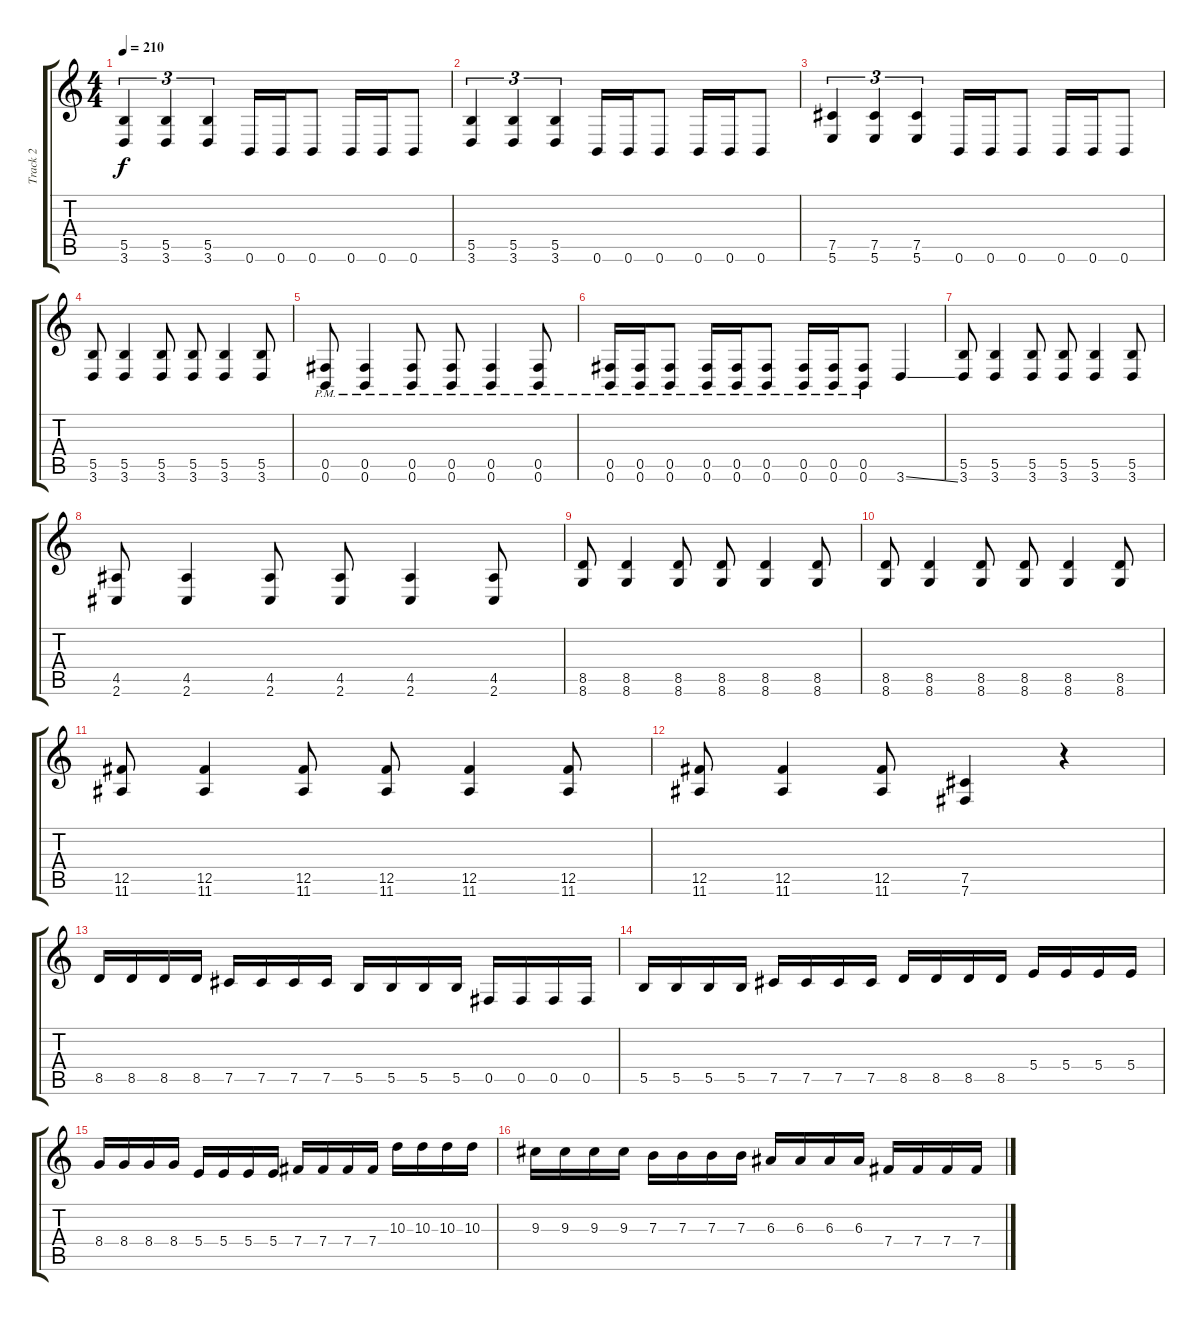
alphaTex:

\track ("Track 2" "Track 2") {instrument distortionguitar}
\staff {score tabs}
\tuning (Db4 Ab3 E3 B2 Gb2 B1) {hide}
\ts (4 4)
\tempo 210
\clef g2
\ks c
(5.5 3.6).4{tu (3 2) dy f} (5.5 3.6).4{tu (3 2)} (5.5 3.6).4{tu (3 2)} 0.6.16 0.6.16 0.6.8 0.6.16 0.6.16 0.6.8 |
(5.5 3.6).4{tu (3 2)} (5.5 3.6).4{tu (3 2)} (5.5 3.6).4{tu (3 2)} 0.6.16 0.6.16 0.6.8 0.6.16 0.6.16 0.6.8 |
(7.5 5.6).4{tu (3 2)} (7.5 5.6).4{tu (3 2)} (7.5 5.6).4{tu (3 2)} 0.6.16 0.6.16 0.6.8 0.6.16 0.6.16 0.6.8 |
(5.5 3.6).8 (5.5 3.6).4 (5.5 3.6).8 (5.5 3.6).8 (5.5 3.6).4 (5.5 3.6).8 |
(0.5{pm} 0.6{pm}).8 (0.5{pm} 0.6{pm}).4 (0.5{pm} 0.6{pm}).8 (0.5{pm} 0.6{pm}).8 (0.5{pm} 0.6{pm}).4 (0.5{pm} 0.6{pm}).8 |
(0.5{pm} 0.6{pm}).16 (0.5{pm} 0.6{pm}).16 (0.5{pm} 0.6{pm}).8 (0.5{pm} 0.6{pm}).16 (0.5{pm} 0.6{pm}).16 (0.5{pm} 0.6{pm}).8 (0.5{pm} 0.6{pm}).16 (0.5{pm} 0.6{pm}).16 (0.5{pm} 0.6{pm}).8 3.6{ss}.4 |
(5.5 3.6).8 (5.5 3.6).4 (5.5 3.6).8 (5.5 3.6).8 (5.5 3.6).4 (5.5 3.6).8 |
(4.5 2.6).8 (4.5 2.6).4 (4.5 2.6).8 (4.5 2.6).8 (4.5 2.6).4 (4.5 2.6).8 |
(8.5 8.6).8 (8.5 8.6).4 (8.5 8.6).8 (8.5 8.6).8 (8.5 8.6).4 (8.5 8.6).8 |
(8.5 8.6).8 (8.5 8.6).4 (8.5 8.6).8 (8.5 8.6).8 (8.5 8.6).4 (8.5 8.6).8 |
(12.5 11.6).8 (12.5 11.6).4 (12.5 11.6).8 (12.5 11.6).8 (12.5 11.6).4 (12.5 11.6).8 |
(12.5 11.6).8 (12.5 11.6).4 (12.5 11.6).8 (7.5 7.6).4 r.4 |
8.5.16 8.5.16 8.5.16 8.5.16 7.5.16 7.5.16 7.5.16 7.5.16 5.5.16 5.5.16 5.5.16 5.5.16 0.5.16 0.5.16 0.5.16 0.5.16 |
5.5.16 5.5.16 5.5.16 5.5.16 7.5.16 7.5.16 7.5.16 7.5.16 8.5.16 8.5.16 8.5.16 8.5.16 5.4.16 5.4.16 5.4.16 5.4.16 |
8.4.16 8.4.16 8.4.16 8.4.16 5.4.16 5.4.16 5.4.16 5.4.16 7.4.16 7.4.16 7.4.16 7.4.16 10.3.16 10.3.16 10.3.16 10.3.16 |
9.3.16 9.3.16 9.3.16 9.3.16 7.3.16 7.3.16 7.3.16 7.3.16 6.3.16 6.3.16 6.3.16 6.3.16 7.4.16 7.4.16 7.4.16 7.4.16
